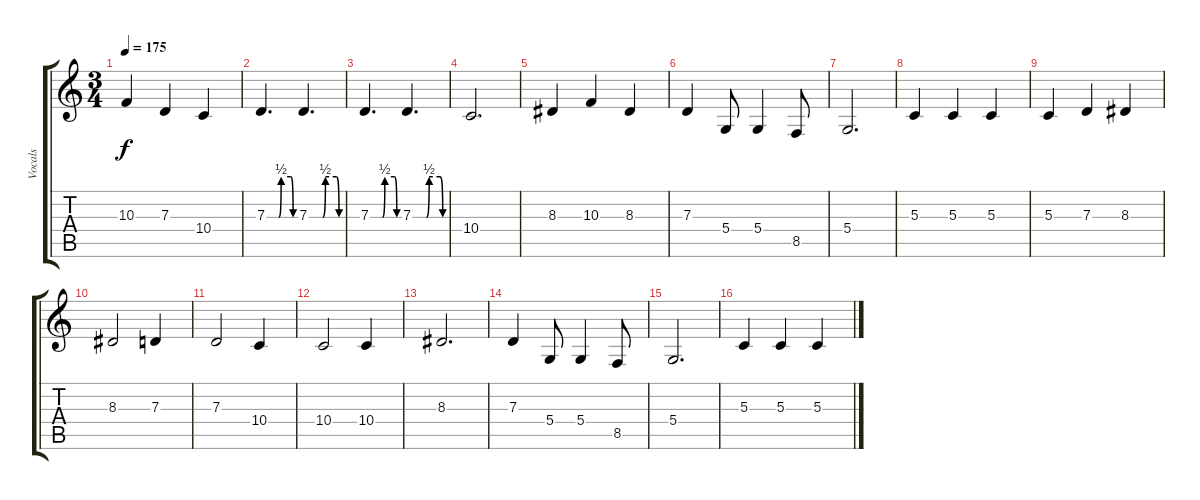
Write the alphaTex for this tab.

\track ("Vocals" "Vocals") {instrument lead6voice}
\staff {score tabs}
\tuning (E4 B3 G3 D3 A2 E2) {hide}
\ts (3 4)
\tempo 175
\clef g2
\ks c
10.3.4{dy f} 7.3.4 10.4.4 |
7.3{be (custom 0 0 25 0 30 2 50 2 55 0 60 0)}.4{d} 7.3{be (custom 0 0 25 0 30 2 50 2 55 0 60 0)}.4{d} |
7.3{be (custom 0 0 25 0 30 2 50 2 55 0 60 0)}.4{d} 7.3{be (custom 0 0 25 0 30 2 50 2 55 0 60 0)}.4{d} |
10.4.2{d} |
8.3.4 10.3.4 8.3.4 |
7.3.4 5.4.8 5.4.4 8.5.8 |
5.4.2{d} |
5.3.4 5.3.4 5.3.4 |
5.3.4 7.3.4 8.3.4 |
8.3.2 7.3.4 |
7.3.2 10.4.4 |
10.4.2 10.4.4 |
8.3.2{d} |
7.3.4 5.4.8 5.4.4 8.5.8 |
5.4.2{d} |
5.3.4 5.3.4 5.3.4
